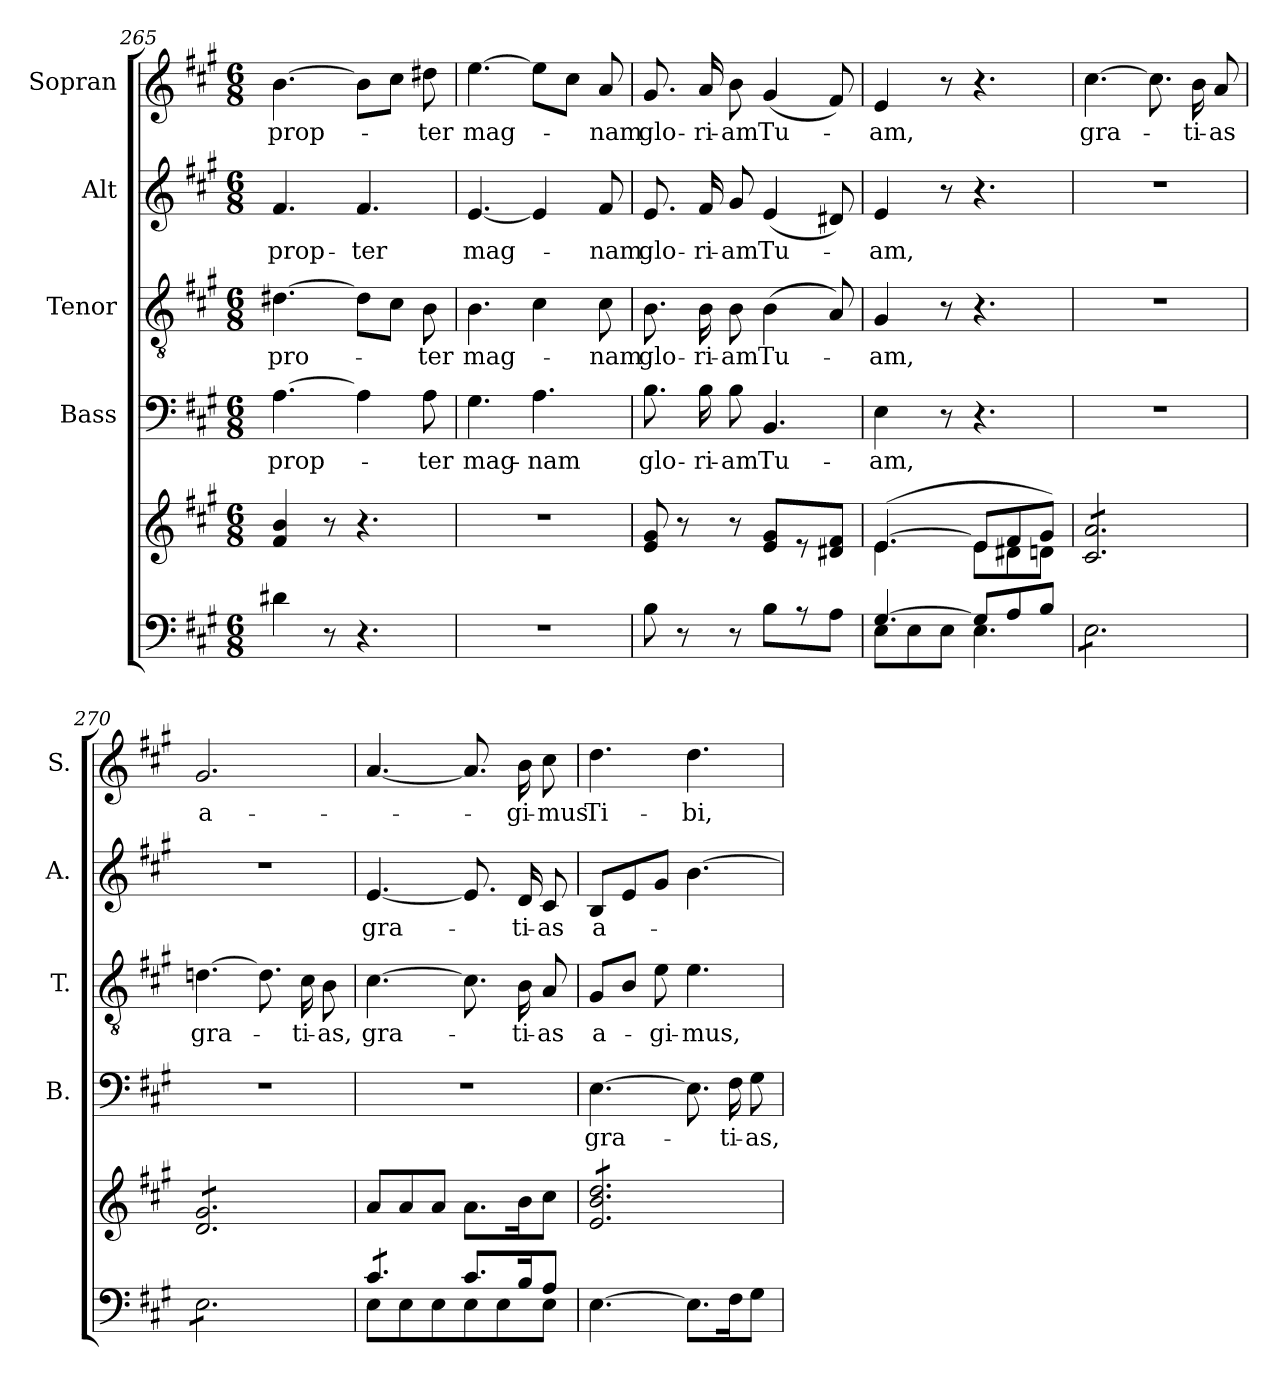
**kern	**kern	**kern	**text	**kern	**text	**kern	**text	**kern	**text
*part5	*part5	*part4	*part4	*part3	*part3	*part2	*part2	*part1	*part1
*staff6	*staff5	*staff4	*staff4	*staff3	*staff3	*staff2	*staff2	*staff1	*staff1
*	*	*I"Bass	*	*I"Tenor	*	*I"Alt	*	*I"Sopran	*
*	*	*I'B.	*	*I'T.	*	*I'A.	*	*I'S.	*
*clefF4	*clefG2	*clefF4	*	*clefGv2	*	*clefG2	*	*clefG2	*
*k[f#c#g#]	*k[f#c#g#]	*k[f#c#g#]	*	*k[f#c#g#]	*	*k[f#c#g#]	*	*k[f#c#g#]	*
*A:	*A:	*A:	*	*A:	*	*A:	*	*A:	*
*M6/8	*M6/8	*M6/8	*	*M6/8	*	*M6/8	*	*M6/8	*
=265	=265	=265	=265	=265	=265	=265	=265	=265	=265
!	!	!	!LO:LY:b	!	!LO:LY:b	!	!LO:LY:b	!	!LO:LY:b
4d#X\	4f#/ 4b/	[4.A\	prop-	[4.d#X\	pro-	4.f#/	prop-	[4.b\	prop-
8r	8r	.	.	.	.	.	.	.	.
!	!	!	!	!	!	!	!LO:LY:b	!	!
4.r	4.r	4A\]	.	8d#\L]	.	4.f#/	-ter	8b\L]	.
.	.	.	.	8c#\J	.	.	.	8cc#\J	.
!	!	!	!LO:LY:b	!	!LO:LY:b	!	!	!	!LO:LY:b
.	.	8A\	-ter	8B\	-ter	.	.	8dd#X\	-ter
=266	=266	=266	=266	=266	=266	=266	=266	=266	=266
!	!	!	!LO:LY:b	!	!LO:LY:b	!	!LO:LY:b	!	!LO:LY:b
2.r	2.r	4.G#\	mag-	4.B\	mag-	[4.e/	mag-	[4.ee\	mag-
!	!	!	!LO:LY:b	!	!	!	!	!	!
.	.	4.A\	-nam	4c#\	.	4e/]	.	8ee\L]	.
.	.	.	.	.	.	.	.	8cc#\J	.
!	!	!	!	!	!LO:LY:b	!	!LO:LY:b	!	!LO:LY:b
.	.	.	.	8c#\	-nam	8f#/	-nam	8a/	-nam
!!LO:PB:g=z
=267	=267	=267	=267	=267	=267	=267	=267	=267	=267
!	!	!	!LO:LY:b	!	!LO:LY:b	!	!LO:LY:b	!	!LO:LY:b
8B\	8e/ 8g#/	8.B\	glo-	8.B\	glo-	8.e/	glo-	8.g#/	glo-
8r	8r	.	.	.	.	.	.	.	.
!	!	!	!LO:LY:b	!	!LO:LY:b	!	!LO:LY:b	!	!LO:LY:b
.	.	16B\	-ri-	16B\	-ri-	16f#/	-ri-	16a/	-ri-
!	!	!	!LO:LY:b	!	!LO:LY:b	!	!LO:LY:b	!	!LO:LY:b
8r	8r	8B\	-am	8B\	-am	8g#/	-am	8b\	-am
!	!	!	!LO:LY:b	!	!LO:LY:b	!	!LO:LY:b	!	!LO:LY:b
8B\L	8e/ 8g#/L	4.BB/	Tu-	(>4B\	Tu-	(<4e/	Tu-	(<4g#/	Tu-
8r	8r	.	.	.	.	.	.	.	.
8A\J	8d#X/ 8f#/J	.	.	8A/)	.	8d#X/)	.	8f#/)	.
=268	=268	=268	=268	=268	=268	=268	=268	=268	=268
*^	*^	*	*	*	*	*	*	*	*
!	!	!	!	!	!LO:LY:b	!	!LO:LY:b	!	!LO:LY:b	!	!LO:LY:b
[>4.G#/	8E\L	([>4.e/	4.e\	4E\	-am,	4G#/	-am,	4e/	-am,	4e/	-am,
.	8E\	.	.	.	.	.	.	.	.	.	.
.	8E\J	.	.	8r	.	8r	.	8r	.	8r	.
8G#/L]	4.E\	8e/L]	8e\L	4.r	.	4.r	.	4.r	.	4.r	.
8A/	.	8f#/	8d#X\	.	.	.	.	.	.	.	.
8B/J	.	8g#/J)	8dn\J	.	.	.	.	.	.	.	.
*v	*v	*	*	*	*	*	*	*	*	*	*
=269	=269	=269	=269	=269	=269	=269	=269	=269	=269	=269
!	!	!	!	!	!	!	!	!	!	!LO:LY:b
*	*v	*v	*	*	*	*	*	*	*	*
*tremolo	*	*	*	*	*	*	*	*	*
*	*tremolo	*	*	*	*	*	*	*	*
8E\L	8c#/ 8a/L	2.r	.	2.r	.	2.r	.	[4.cc#\	gra-
8E\	8c#/ 8a/	.	.	.	.	.	.	.	.
8E\	8c#/ 8a/	.	.	.	.	.	.	.	.
8E\	8c#/ 8a/	.	.	.	.	.	.	8.cc#\]	.
8E\	8c#/ 8a/	.	.	.	.	.	.	.	.
!	!	!	!	!	!	!	!	!	!LO:LY:b
.	.	.	.	.	.	.	.	16b\	-ti-
!	!	!	!	!	!	!	!	!	!LO:LY:b
8E\J	8c#/ 8a/J	.	.	.	.	.	.	8a/	-as
=270	=270	=270	=270	=270	=270	=270	=270	=270	=270
!	!	!	!	!	!LO:LY:b	!	!	!	!LO:LY:b
8E\L	8d/ 8g#/L	2.r	.	[4.dn\	gra-	2.r	.	2.g#/	a-
8E\	8d/ 8g#/	.	.	.	.	.	.	.	.
8E\	8d/ 8g#/	.	.	.	.	.	.	.	.
8E\	8d/ 8g#/	.	.	8.d\]	.	.	.	.	.
8E\	8d/ 8g#/	.	.	.	.	.	.	.	.
!	!	!	!	!	!LO:LY:b	!	!	!	!
.	.	.	.	16c#\	-ti-	.	.	.	.
!	!	!	!	!	!LO:LY:b	!	!	!	!
8E\J	8d/ 8g#/J	.	.	8B\	-as,	.	.	.	.
*	*Xtremolo	*	*	*	*	*	*	*	*
=271	=271	=271	=271	=271	=271	=271	=271	=271	=271
*^	*	*	*	*	*	*	*	*	*
!	!	!	!	!	!	!LO:LY:b	!	!LO:LY:b	!	!
8c#/L	8E\L	8a/L	2.r	.	[4.c#\	gra-	[4.e/	gra-	[4.a/	.
8c#/	8E\	8a/	.	.	.	.	.	.	.	.
8c#/J	8E\	8a/J	.	.	.	.	.	.	.	.
8.c#/L	8E\	8.a\L	.	.	8.c#\]	.	8.e/]	.	8.a/]	.
.	8E\	.	.	.	.	.	.	.	.	.
!	!	!	!	!	!	!LO:LY:b	!	!LO:LY:b	!	!LO:LY:b
16B/k	.	16b\k	.	.	16B\	-ti-	16d/	-ti-	16b\	-gi-
!	!	!	!	!	!	!LO:LY:b	!	!LO:LY:b	!	!LO:LY:b
8A/J	8E\J	8cc#\J	.	.	8A/	-as	8c#/	-as	8cc#\	-mus
*Xtremolo	*	*	*	*	*	*	*	*	*	*
*v	*v	*	*	*	*	*	*	*	*	*
=272	=272	=272	=272	=272	=272	=272	=272	=272	=272
!	!	!	!LO:LY:b	!	!LO:LY:b	!	!LO:LY:b	!	!LO:LY:b
*	*tremolo	*	*	*	*	*	*	*	*
[4.E\	8e/ 8b/ 8dd/L	[4.E\	gra-	8G#/L	a-	8B/L	a-	4.dd\	Ti-
.	8e/ 8b/ 8dd/	.	.	8B/J	.	8e/	.	.	.
!	!	!	!	!	!LO:LY:b	!	!	!	!
.	8e/ 8b/ 8dd/	.	.	8e\	-gi-	8g#/J	.	.	.
!	!	!	!	!	!LO:LY:b	!	!	!	!LO:LY:b
8.E\L]	8e/ 8b/ 8dd/	8.E\]	.	4.e\	-mus,	[4.b\	.	4.dd\	-bi,
.	8e/ 8b/ 8dd/	.	.	.	.	.	.	.	.
!	!	!	!LO:LY:b	!	!	!	!	!	!
16F#\k	.	16F#\	-ti-	.	.	.	.	.	.
!	!	!	!LO:LY:b	!	!	!	!	!	!
8G#\J	8e/ 8b/ 8dd/J	8G#\	-as,	.	.	.	.	.	.
*	*Xtremolo	*	*	*	*	*	*	*	*
=	=	=	=	=	=	=	=	=	=
*-	*-	*-	*-	*-	*-	*-	*-	*-	*-
